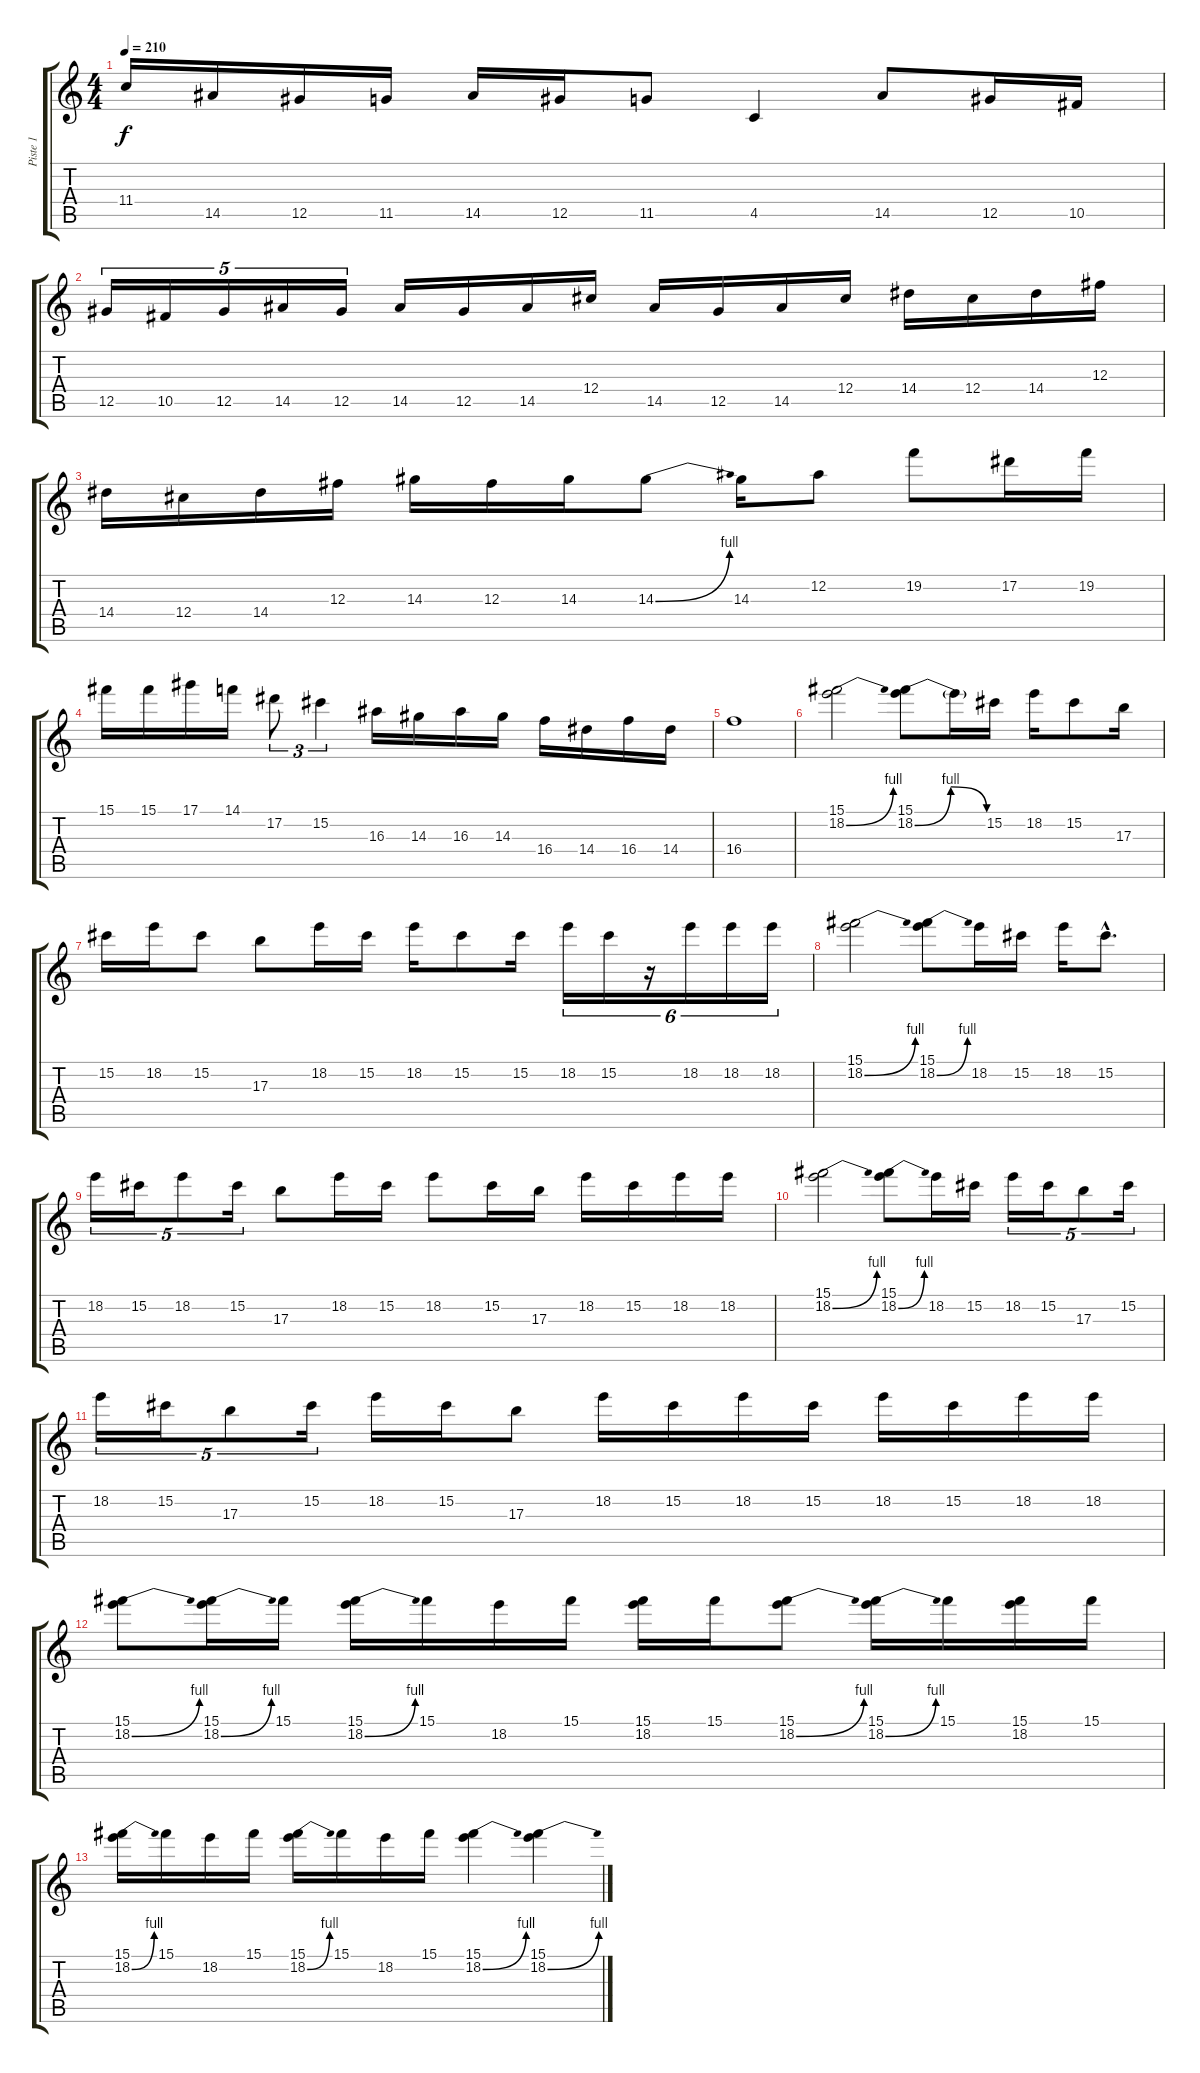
\track ("Piste 1" "Piste 1") {instrument distortionguitar}
\staff {score tabs}
\tuning (Eb4 Bb3 Gb3 Db3 Ab2 Eb2) {hide}
\ts (4 4)
\tempo 210
\clef g2
\ks c
11.4.16{dy f} 14.5.16 12.5.16 11.5.16 14.5.16 12.5.16 11.5.8 4.5.4 14.5.8 12.5.16 10.5.16 |
12.5.16{tu (5 4)} 10.5.16{tu (5 4)} 12.5.16{tu (5 4)} 14.5.16{tu (5 4)} 12.5.16{tu (5 4)} 14.5.16 12.5.16 14.5.16 12.4.16 14.5.16 12.5.16 14.5.16 12.4.16 14.4.16 12.4.16 14.4.16 12.3.16 |
14.4.16 12.4.16 14.4.16 12.3.16 14.3.16 12.3.16 14.3.16 14.3{be (bend 0 0 60 4)}.8 14.3.16 12.2.8 19.2.8 17.2.16 19.2.16 |
15.1.16 15.1.16 17.1.16 14.1.16 17.2.8{tu (3 2)} 15.2.4{tu (3 2)} 16.3.16 14.3.16 16.3.16 14.3.16 16.4.16 14.4.16 16.4.16 14.4.16 |
16.4.1 |
(15.1 18.2{be (bend 0 0 60 4)}).2 (15.1 18.2{be (bendrelease 0 0 30 4 30 4 60 0)}).8 18.2{t}.16 15.2.16 18.2.16 15.2.8 17.3.16 |
15.2.16 18.2.16 15.2.8 17.3.8 18.2.16 15.2.16 18.2.16 15.2.8 15.2.16 18.2.16{tu (6 4)} 15.2.16{tu (6 4)} r.16{tu (6 4)} 18.2.16{tu (6 4)} 18.2.16{tu (6 4)} 18.2.16{tu (6 4)} |
(15.1 18.2{be (bend 0 0 60 4)}).2 (15.1 18.2{be (bend 0 0 60 4)}).8 18.2.16 15.2.16 18.2.16 15.2{hac}.8{d} |
18.2.16{tu (5 4)} 15.2.16{tu (5 4)} 18.2.8{tu (5 4)} 15.2.16{tu (5 4)} 17.3.8 18.2.16 15.2.16 18.2.8 15.2.16 17.3.16 18.2.16 15.2.16 18.2.16 18.2.16 |
(15.1 18.2{be (bend 0 0 60 4)}).2 (15.1 18.2{be (bend 0 0 60 4)}).8 18.2.16 15.2.16 18.2.16{tu (5 4)} 15.2.16{tu (5 4)} 17.3.8{tu (5 4)} 15.2.16{tu (5 4)} |
18.2.16{tu (5 4)} 15.2.16{tu (5 4)} 17.3.8{tu (5 4)} 15.2.16{tu (5 4)} 18.2.16 15.2.16 17.3.8 18.2.16 15.2.16 18.2.16 15.2.16 18.2.16 15.2.16 18.2.16 18.2.16 |
(15.1 18.2{be (bend 0 0 60 4)}).8 (15.1 18.2{be (bend 0 0 60 4)}).16 15.1.16 (15.1 18.2{be (bend 0 0 60 4)}).16 15.1.16 18.2.16 15.1.16 (15.1 18.2).16 15.1.16 (15.1 18.2{be (bend 0 0 60 4)}).8 (15.1 18.2{be (bend 0 0 60 4)}).16 15.1.16 (15.1 18.2).16 15.1.16 |
(15.1 18.2{be (bend 0 0 60 4)}).16 15.1.16 18.2.16 15.1.16 (15.1 18.2{be (bend 0 0 60 4)}).16 15.1.16 18.2.16 15.1.16 (15.1 18.2{be (bend 0 0 60 4)}).4 (15.1 18.2{be (bend 0 0 60 4)}).4
